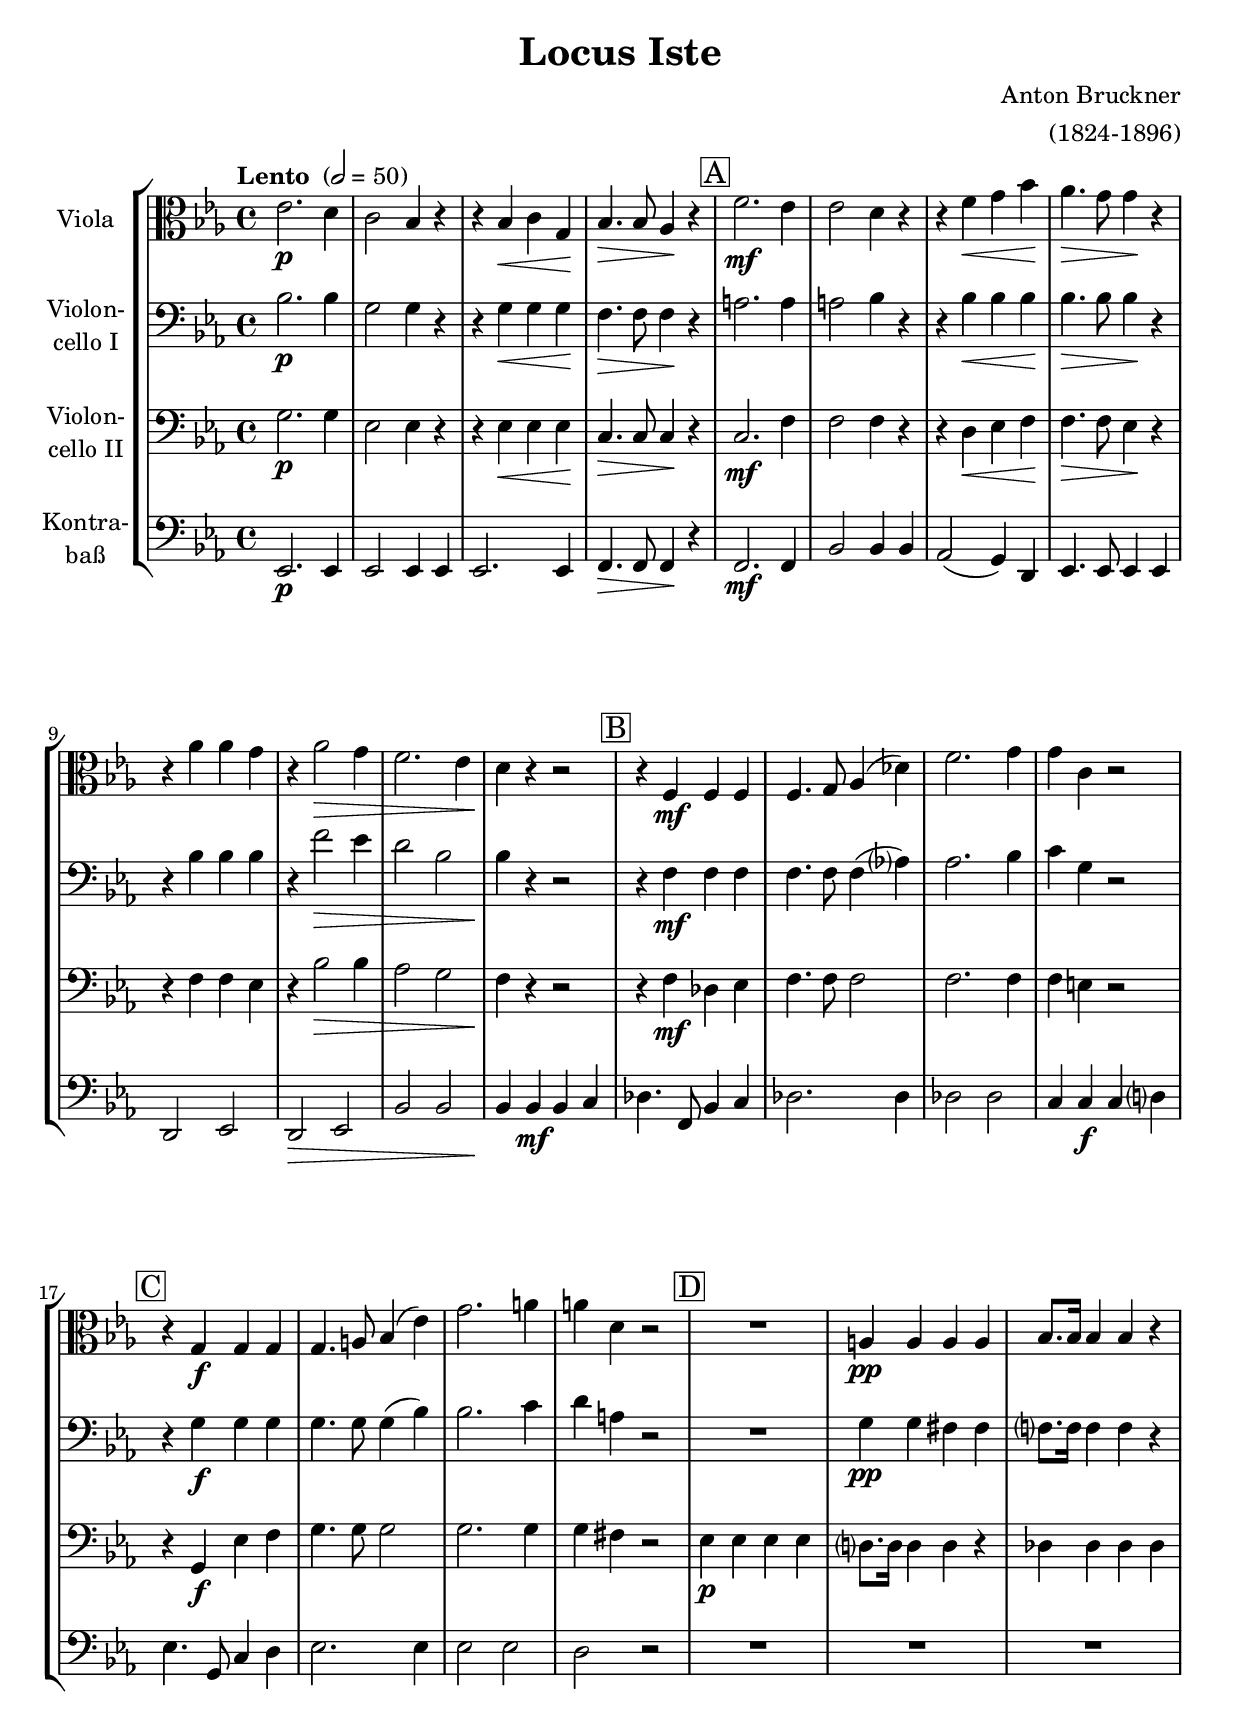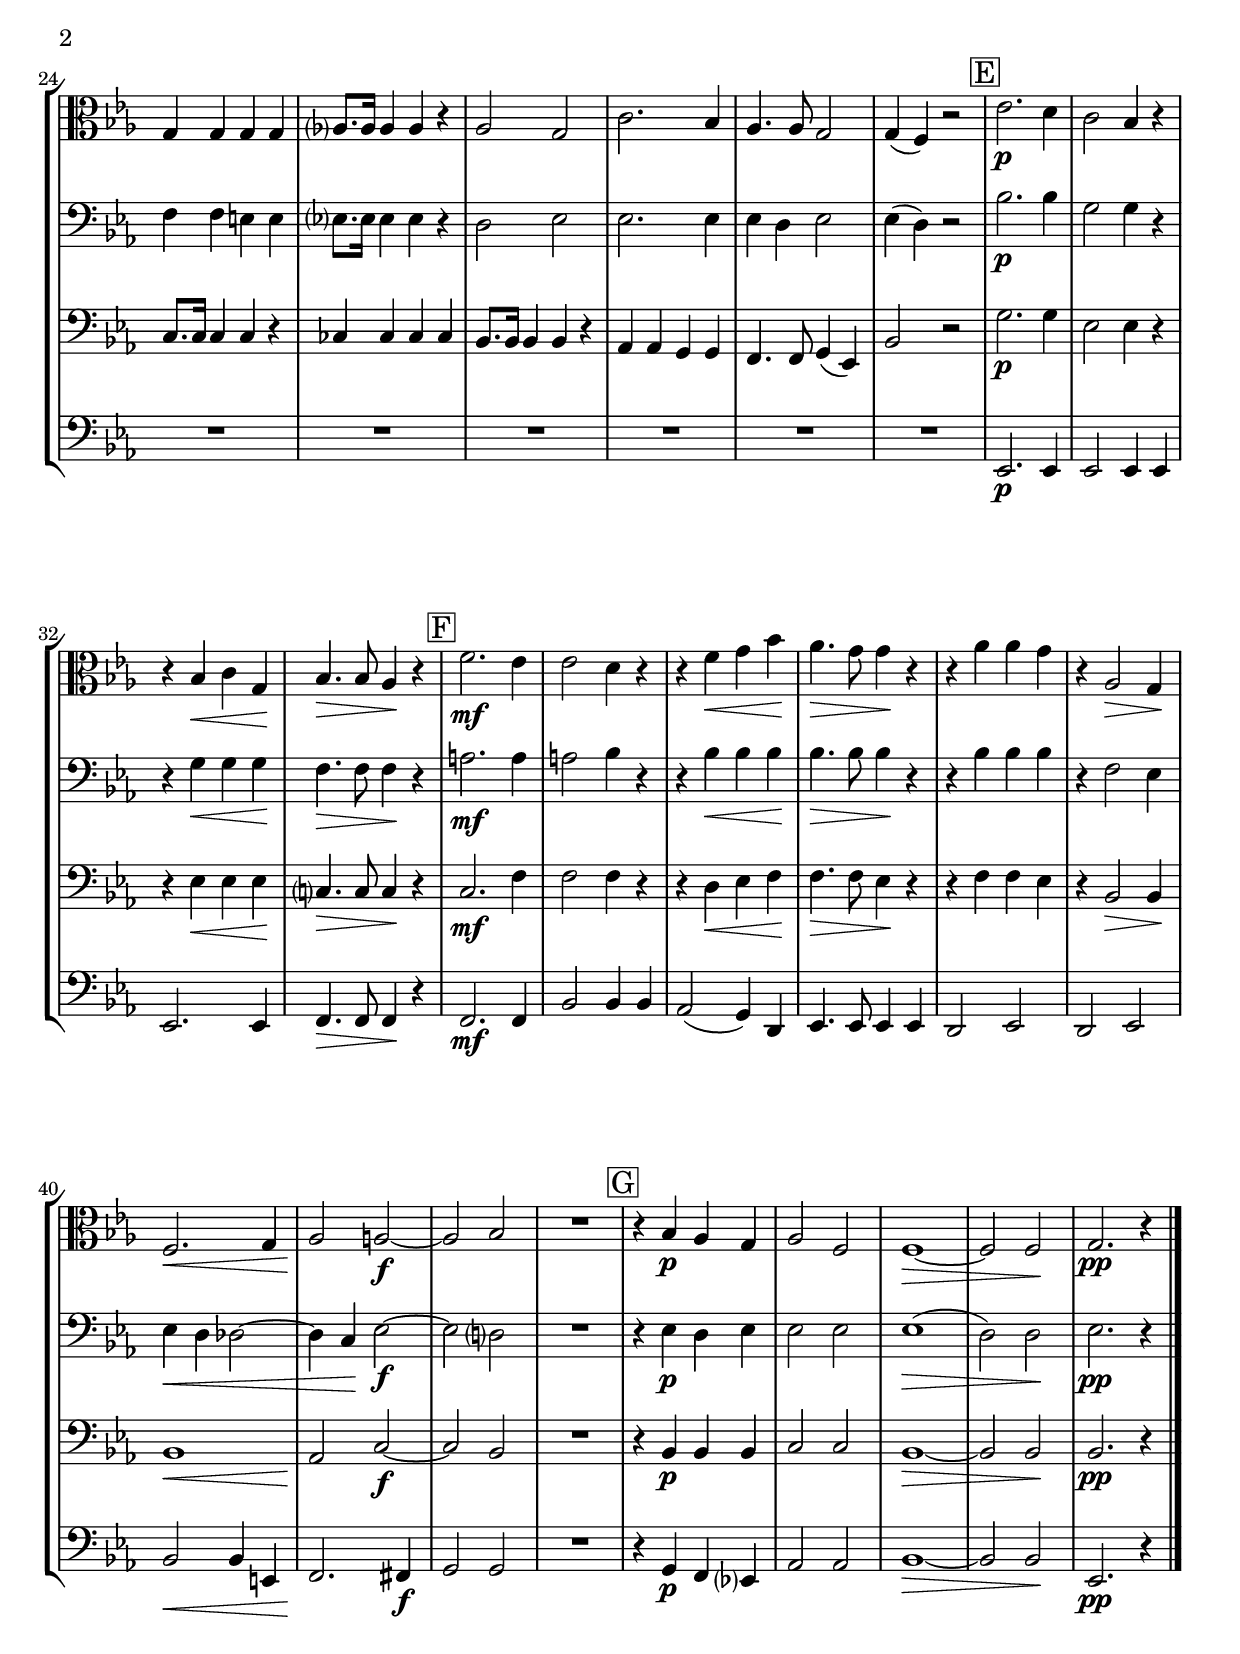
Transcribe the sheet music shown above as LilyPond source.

\version "2.14.2"
\include "deutsch.ly"

#(set-global-staff-size 21)

\header {
  title     = "Locus Iste"
  composer  = "Anton Bruckner"
  arranger  = "(1824-1896)"
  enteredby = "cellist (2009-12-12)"
}

voiceconsts = {
 \key es \major
% \clef "treble"
 \clef "bass"
 %\numericTimeSignature
 \compressFullBarRests
 \time 4/4
 \tempo "Lento " 2=50
}

%minstr = "harpsichord"
mihi = "string ensemble 1"
%minstr = "accordion"
miba = "bassoon"
milo = "drawbar organ"

va = \relative c' {
  \voiceconsts
  \clef "alto"

  es2.\p d4
  c2 b4 r
  r b\< c g\!
  b4.\> b8 as4\! r \mark \markup \box "A"
  f'2.\mf es4
  es2 d4 r

  r f\< g b\!
  as4.\> g8 g4\! r
  r as as g
  r as2\> g4
  f2. es4
  d\! r r2 \mark \markup \box "B"
  r4 f,\mf f f

  f4. g8 as4( des)
  f2. g4
  g c, r2 \mark \markup \box "C"
  r4 g\f g g
  g4. a8 b4( es)
  g2. a4

  a d, r2 \mark \markup \box "D"
  R1*1
  a4\pp a a a
  b8. b16 b4 b4 r
  g g g g
  as?8. as16 as4 as r

  as2 g
  c2. b4
  as4. as8 g2
  g4( f) r2 \mark \markup \box "E"
  es'2.\p d4
  c2 b4 r
  r b\< c g\!

  b4.\> b8 as4\! r \mark \markup \box "F"
  f'2.\mf es4
  es2 d4 r
  r f\< g b\!
  as4.\> g8 g4\! r
  r as as g
  r as,2\> g4\!

  f2.\< g4
  as2\! a~\f
  a b
  R1*1 \mark \markup \box "G"

  r4 b\p as g
  as2 f
  f1~\>
  f2 f\!
  g2.\pp r4 \bar "|."
}

vb = \relative c' {
  \voiceconsts
  \clef "bass"

  b2.\p b4
  g2 g4 r
  r g\< g g\!
  f4.\> f8 f4\! r \mark \markup \box "A"
  a2. a4
  a2 b4 r

  r b\< b b\!
  b4.\> b8 b4\! r
  r b b b
  r f'2\> es4
  d2 b
  b4\! r r2 \mark \markup \box "B"
  r4 f\mf f f

  f4. f8 f4( as?)
  as2. b4
  c g r2 \mark \markup \box "C"
  r4 g\f g g
  g4. g8 g4( b)
  b2. c4

  d a r2 \mark \markup \box "D"
  R1*1
  g4\pp g fis fis
  f?8. f16 f4 f r
  f f e e
  es?8. es16 es4 es r

  d2 es
  es2. es4
  es d es2
  es4( d) r2 \mark \markup \box "E"
  b'2.\p b4
  g2 g4 r
  r g\< g g\!

  f4.\> f8 f4\! r \mark \markup \box "F"
  a2.\mf a4
  a2 b4 r
  r b\< b b\!
  b4.\> b8 b4\! r
  r b b b
  r f2\! es4\!

  es\< d des2~
  des4 c\! es2~\f
  es d?
  R1*1 \mark \markup \box "G"

  r4 es\p d es
  es2 es
  es1(\>
  d2) d\!
  es2.\pp r4 \bar "|."
}

vc = \relative c' {
  \voiceconsts
  \clef "bass"

  g2.\p g4
  es2 es4 r
  r es\< es es\!
  c4.\> c8 c4\! r \mark \markup \box "A"
  c2.\mf f4
  f2 f4 r

  r d\< es f\!
  f4.\> f8 es4\! r
  r f f es
  r b'2\> b4
  as2 g
  f4\! r r2 \mark \markup \box "B"
  r4 f\mf des es

  f4. f8 f2
  f2. f4
  f e r2 \mark \markup \box "C"
  r4 g,\f es' f
  g4. g8 g2
  g2. g4

  g fis r2 \mark \markup \box "D"
  es4\p es es es
  d?8. d16 d4 d r
  des4 des des des
  c8. c16 c4 c r
  ces ces ces ces

  b8. b16 b4 b r
  as as g g
  f4. f8 g4( es)
  b'2 r \mark \markup \box "E"
  g'2.\p g4
  es2 es4 r
  r es\< es es\!

  c?4.\> c8 c4\! r \mark \markup \box "F"
  c2.\mf f4
  f2 f4 r
  r d\< es f\!
  f4.\> f8 es4\! r
  r f f es
  r b2\> b4\!

  b1\<
  as2\! c~\f
  c b
  R1*1 \mark \markup \box "G"

  r4 b\p b b
  c2 c
  b1~\>
  b2 b\!
  b2.\pp r4 \bar "|."
}

vd = \relative c, {
  \voiceconsts
  \clef "bass"

  es2.\p es4
  es2 es4 es
  es2. es4
  f4.\> f8 f4\! r \mark \markup \box "A"

  f2.\mf f4
  b2 b4 b

  as2( g4) d
  es4. es8 es4 es
  d2 es
  d\> es
  b' b
  b4\! b\mf b c \mark \markup \box "B"
  des4. f,8 b4 c

  des2. des4
  des2 des
  c4 c\f c d? \mark \markup \box "C"
  es4. g,8 c4 d
  es2. es4
  es2 es

  d r \mark \markup \box "D"
  R1*9 \mark \markup \box "E"
  es,2.\p es4
  es2 es4 es
  es2. es4

  f4.\> f8 f4\! r \mark \markup \box "F"
  f2.\mf f4
  b2 b4 b
  as2( g4) d
  es4. es8 es4 es
  d2 es
  d es

  b'\< b4 e,
  f2.\! fis4\f
  g2 g
  R1*1 \mark \markup \box "G"

  r4 g\p f es?
  as2 as
  b1~\>
  b2 b\!
  es,2.\pp r4 \bar "|."
}


music = \new StaffGroup <<
      \new Staff {
	\set Staff.midiInstrument = \mihi
	\set Staff.instrumentName = \markup \center-column { "Viola" }
	\transpose es es { \va }
      }

      \new Staff {
	\set Staff.midiInstrument = \miba
	\set Staff.instrumentName = \markup \center-column { "Violon-" "cello I" }
	\transpose es es { \vb }
      }

      \new Staff {
	\set Staff.midiInstrument = \miba
	\set Staff.instrumentName = \markup \center-column { "Violon-" "cello II" }
	\transpose es es { \vc }
      }

      \new Staff {
	\set Staff.midiInstrument = \milo
	\set Staff.instrumentName = \markup \center-column { "Kontra-" "baß" }
	\transpose es es { \vd }
      }
>>

\book {
  \score {
    \music
    \layout {}
  }

  \score {
    \unfoldRepeats \music

    \midi {
      \context {
        \Score
      }
    }
  }
}
